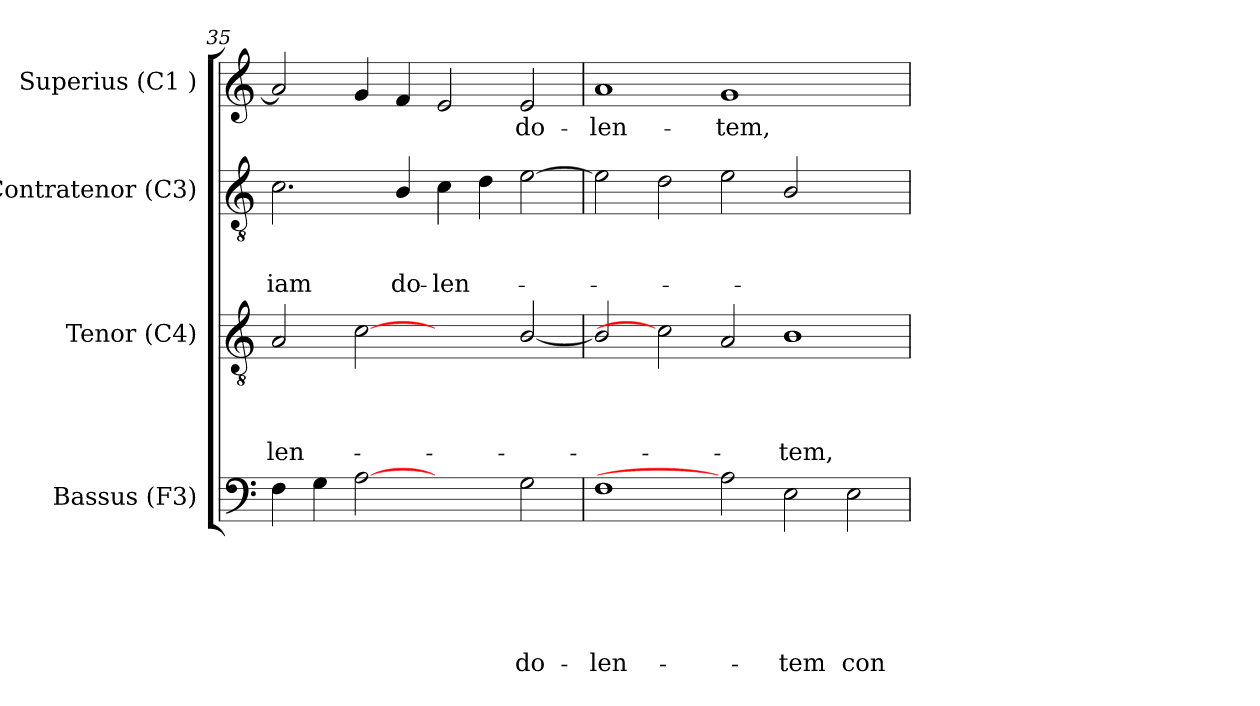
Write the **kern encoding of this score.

**kern	**text	**text	**text	**text	**text	**text	**kern	**text	**text	**text	**text	**kern	**text	**text	**text	**kern	**text
*part4	*part4	*part4	*part4	*part4	*part4	*part4	*part3	*part3	*part3	*part3	*part3	*part2	*part2	*part2	*part2	*part1	*part1
*staff4	*staff4	*staff4	*staff4	*staff4	*staff4	*staff4	*staff3	*staff3	*staff3	*staff3	*staff3	*staff2	*staff2	*staff2	*staff2	*staff1	*staff1
*I"Bassus (F3)	*	*	*	*	*	*	*I"Tenor (C4)	*	*	*	*	*I"Contratenor (C3)	*	*	*	*I"Superius (C1 )	*
*I'Bass.	*	*	*	*	*	*	*I'T.	*	*	*	*	*I'C.	*	*	*	*I'S.	*
!!LO:PB:g=z
*clefF4	*	*	*	*	*	*	*clefGv2	*	*	*	*	*clefGv2	*	*	*	*clefG2	*
*k[]	*	*	*	*	*	*	*k[]	*	*	*	*	*k[]	*	*	*	*k[]	*
*C:	*	*	*	*	*	*	*C:	*	*	*	*	*C:	*	*	*	*C:	*
=35	=35	=35	=35	=35	=35	=35	=35	=35	=35	=35	=35	=35	=35	=35	=35	=35	=35
!	!	!	!	!	!	!	!	!	!	!	!LO:LY:b	!	!	!	!LO:LY:b	!	!
4F\	.	.	.	.	.	.	2A/	.	.	.	-len-	2.c\	.	.	iam	2a/]	.
4G\	.	.	.	.	.	.	.	.	.	.	.	.	.	.	.	.	.
[2A	.	.	.	.	.	.	[2c	.	.	.	.	.	.	.	.	4g/	.
!	!	!	!	!	!	!	!	!	!	!	!	!	!	!	!LO:LY:b	!	!
.	.	.	.	.	.	.	.	.	.	.	.	4B/	.	.	do-	4f/	.
!	!	!	!	!	!	!	!	!	!	!	!	!	!	!	!LO:LY:b	!	!
2ryy	.	.	.	.	.	.	2ryy	.	.	.	.	4c\	.	.	-len-	2e/	.
.	.	.	.	.	.	.	.	.	.	.	.	4d\	.	.	.	.	.
!	!	!	!	!	!	!LO:LY:b	!	!	!	!	!	!	!	!	!	!	!LO:LY:b
2G\	.	.	.	.	.	do-	[<2B/	.	.	.	.	[>2e\	.	.	.	2e/	do-
=36	=36	=36	=36	=36	=36	=36	=36	=36	=36	=36	=36	=36	=36	=36	=36	=36	=36
!	!	!	!	!	!	!LO:LY:b	!	!	!	!	!	!	!	!	!	!	!LO:LY:b
1F	.	.	.	.	.	-len-	2B/]	.	.	.	.	2e\]	.	.	.	1a	-len-
.	.	.	.	.	.	.	2c]	.	.	.	.	2d\	.	.	.	.	.
!	!	!	!	!	!	!	!	!	!	!	!	!	!	!	!	!	!LO:LY:b
2A]	.	.	.	.	.	.	2A/	.	.	.	.	2e\	.	.	.	1g	-tem,
!	!	!	!	!	!	!LO:LY:b	!	!	!	!	!LO:LY:b	!	!	!	!	!	!
2E\	.	.	.	.	.	-tem	1B	.	.	.	-tem,	2B/	.	.	.	.	.
!	!	!	!	!	!	!LO:LY:b	!	!	!	!	!	!	!	!	!	!	!
2E\	.	.	.	.	.	con-	.	.	.	.	.	2ryy	.	.	.	2ryy	.
=	=	=	=	=	=	=	=	=	=	=	=	=	=	=	=	=	=
*-	*-	*-	*-	*-	*-	*-	*-	*-	*-	*-	*-	*-	*-	*-	*-	*-	*-
